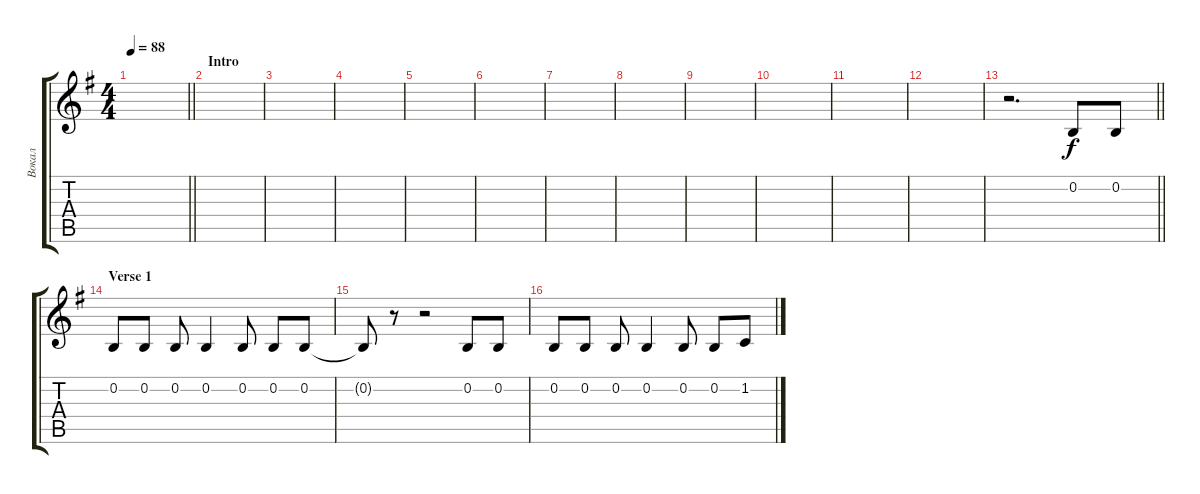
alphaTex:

\track ("Вокал" "Вокал") {instrument trumpet}
\staff {score tabs}
\tuning (E4 B3 G3 D3 A2 E2) {hide}
\ts (4 4)
\tempo 88
\clef g2
\barLineRight lightlight
\ks eminor
|
\section ("" "Intro")
|
|
|
|
|
|
|
|
|
|
|
\barLineRight lightlight
r.2{d} 0.2.8 0.2.8 |
\section ("" "Verse 1")
0.2.8 0.2.8 0.2.8 0.2.4 0.2.8 0.2.8 0.2.8 |
0.2{t}.8 r.8 r.2 0.2.8 0.2.8 |
0.2.8 0.2.8 0.2.8 0.2.4 0.2.8 0.2.8 1.2.8
